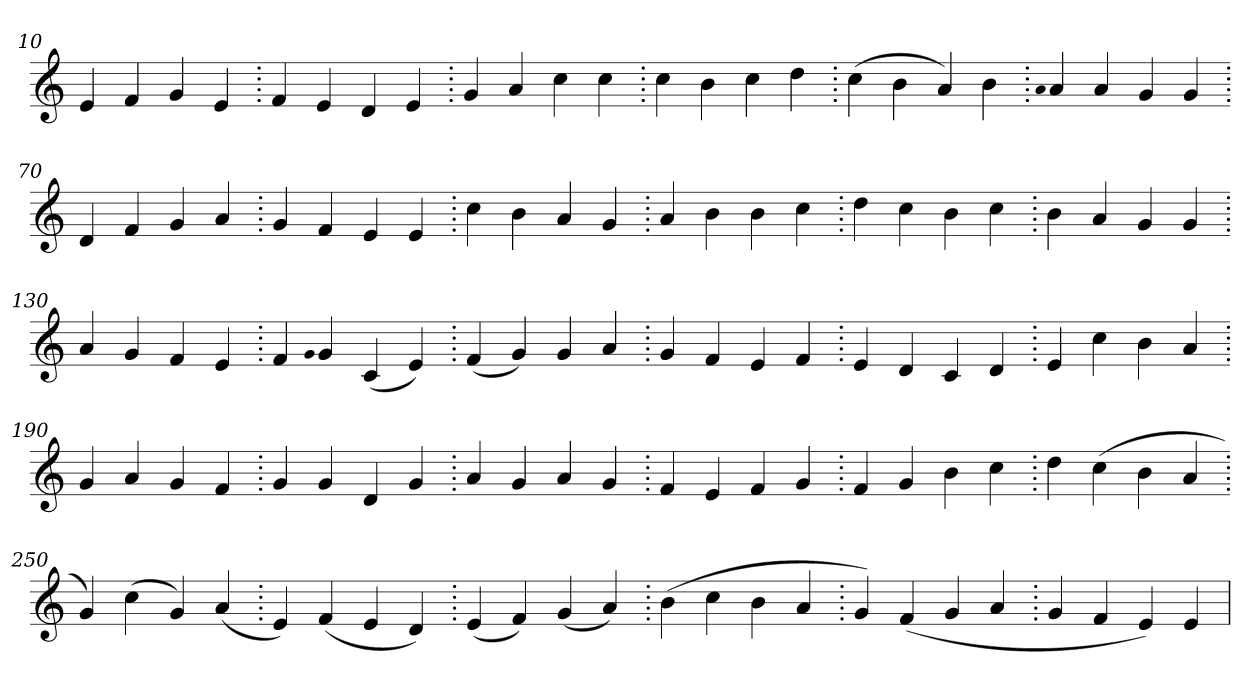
**kern
*part1
*staff1
*clefG2
=10.
4e
4f
4g
4e
=20.
4f
4e
4d
4e
=30.
4g
4a
4cc
4cc
=40.
4cc
4b
4cc
4dd
=50.
(>4cc
4b
4a)
(>4b
=60.
qqa
4a
4a
4g
4g
=70.
4d
4f
4g
4a
=80.
4g
4f
4e
4e
=90.
4cc
4b
4a
4g
=100.
4a
4b
4b
4cc
=110.
4dd
4cc
4b
4cc
=120.
4b
4a
4g
4g
=130.
4a
4g
4f
4e
=140.
4f
qqg
4g
(>4c
4e)
=150.
(>4f
4g)
4g
4a
=160.
4g
4f
4e
4f
=170.
4e
4d
4c
4d
=180.
4e
4cc
4b
4a
=190.
4g
4a
4g
4f
=200.
4g
4g
4d
4g
=210.
4a
4g
4a
4g
=220.
4f
4e
4f
4g
=230.
4f
4g
4b
4cc
=240.
4dd
(>4cc
4b
4a
=250.
4g)
(>4cc
4g)
(>4a
=260.
4e)
(>4f
4e
4d)
=270.
(>4e
4f)
(>4g
4a)
=280.
(>4b
4cc
4b
4a
=290.
4g)
(>4f
4g
4a
=300.
4g
4f
4e)
4e
=
*-
